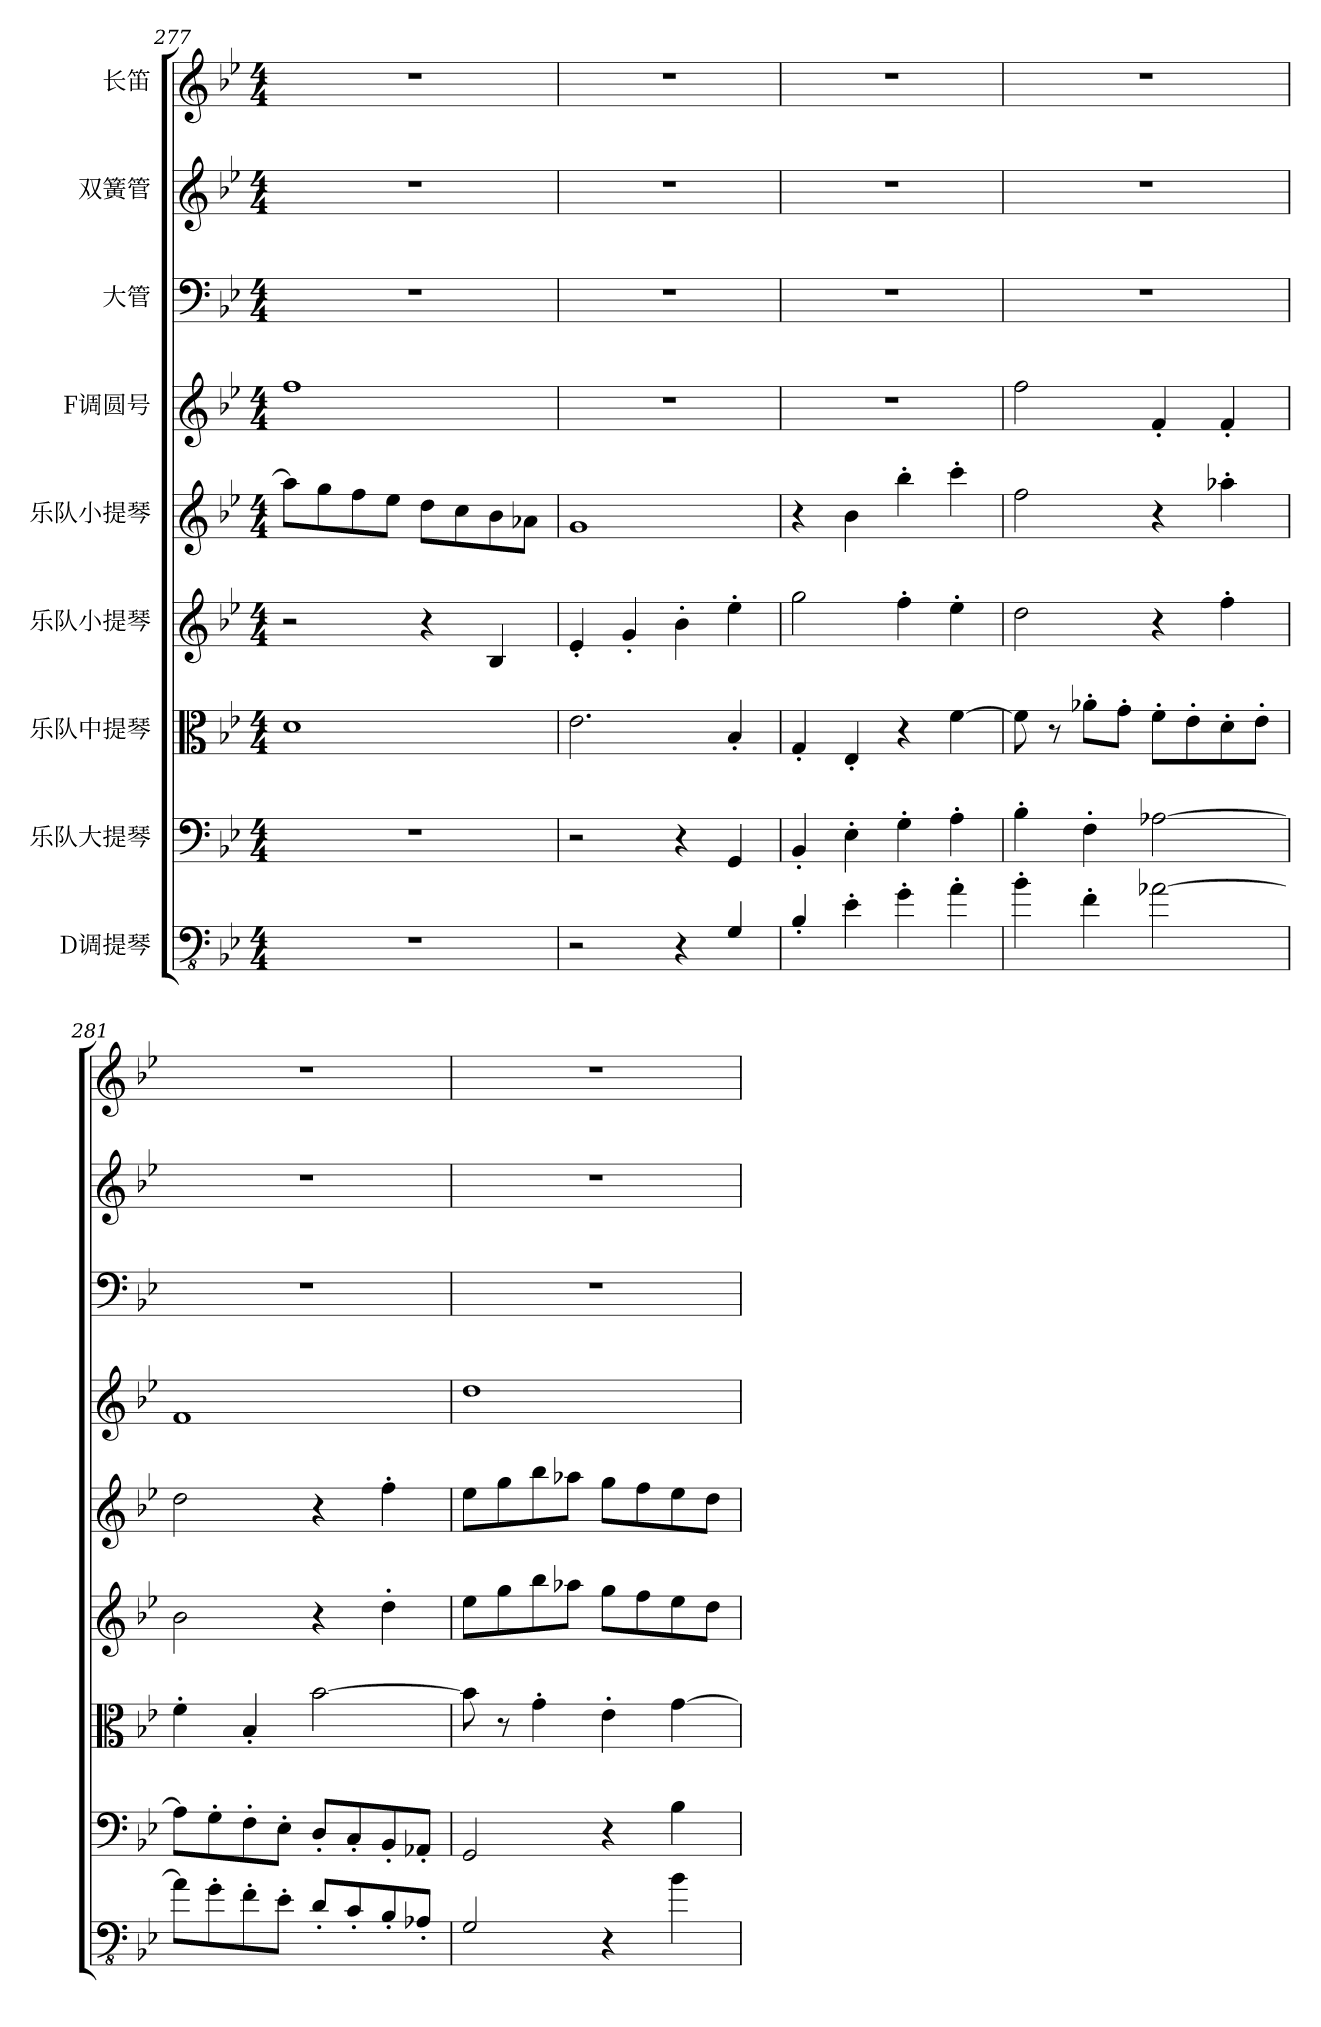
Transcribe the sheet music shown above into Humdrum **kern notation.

**kern	**kern	**kern	**kern	**kern	**kern	**kern	**kern	**kern
*part9	*part8	*part7	*part6	*part5	*part4	*part3	*part2	*part1
*staff9	*staff8	*staff7	*staff6	*staff5	*staff4	*staff3	*staff2	*staff1
*I"D调提琴	*I"乐队大提琴	*I"乐队中提琴	*I"乐队小提琴	*I"乐队小提琴	*I"F调圆号	*I"大管	*I"双簧管	*I"长笛
*clefFv4	*clefF4	*clefC3	*clefG2	*clefG2	*clefG2	*clefF4	*clefG2	*clefG2
*ITrd7c12	*	*	*	*	*ITrd4c7	*	*	*
*k[b-e-]	*k[b-e-]	*k[b-e-]	*k[b-e-]	*k[b-e-]	*k[b-e-a-]	*k[b-e-]	*k[b-e-]	*k[b-e-]
*M4/4	*M4/4	*M4/4	*M4/4	*M4/4	*M4/4	*M4/4	*M4/4	*M4/4
=277	=277	=277	=277	=277	=277	=277	=277	=277
1r	1r	1d	2r	8aa-\L]	1b-	1r	1r	1r
.	.	.	.	8gg\	.	.	.	.
.	.	.	.	8ff\	.	.	.	.
.	.	.	.	8ee-\J	.	.	.	.
.	.	.	4r	8dd\L	.	.	.	.
.	.	.	.	8cc\	.	.	.	.
.	.	.	4B-/	8b-\	.	.	.	.
.	.	.	.	8a-X\J	.	.	.	.
=278	=278	=278	=278	=278	=278	=278	=278	=278
2r	2r	2.e-\	4e-'/	1g	1r	1r	1r	1r
.	.	.	4g'/	.	.	.	.	.
4r	4r	.	4b-'\	.	.	.	.	.
4GGG/	4GG/	4B-'/	4ee-'\	.	.	.	.	.
=279	=279	=279	=279	=279	=279	=279	=279	=279
4BBB-'/	4BB-'/	4G'/	2gg\	4r	1r	1r	1r	1r
4EE-'\	4E-'\	4E-'/	.	4b-\	.	.	.	.
4GG'\	4G'\	4r	4ff'\	4bb-'\	.	.	.	.
4AA'\	4A'\	[4f\	4ee-'\	4ccc'\	.	.	.	.
=280	=280	=280	=280	=280	=280	=280	=280	=280
4BB-'\	4B-'\	8f\]	2dd\	2ff\	2b-\	1r	1r	1r
.	.	8r	.	.	.	.	.	.
4FF'\	4F'\	8a-X'\L	.	.	.	.	.	.
.	.	8g'\J	.	.	.	.	.	.
[2AA-X\	[2A-X\	8f'\L	4r	4r	4B-'/	.	.	.
.	.	8e-'\	.	.	.	.	.	.
.	.	8d'\	4ff'\	4aa-X'\	4B-'/	.	.	.
.	.	8e-'\J	.	.	.	.	.	.
!!LO:PB:g=z
=281	=281	=281	=281	=281	=281	=281	=281	=281
8AA-\L]	8A-\L]	4f'\	2b-\	2dd\	1B-	1r	1r	1r
8GG'\	8G'\	.	.	.	.	.	.	.
8FF'\	8F'\	4B-'/	.	.	.	.	.	.
8EE-'\J	8E-'\J	.	.	.	.	.	.	.
8DD'/L	8D'/L	[2b-\	4r	4r	.	.	.	.
8CC'/	8C'/	.	.	.	.	.	.	.
8BBB-'/	8BB-'/	.	4dd'\	4ff'\	.	.	.	.
8AAA-X'/J	8AA-X'/J	.	.	.	.	.	.	.
=282	=282	=282	=282	=282	=282	=282	=282	=282
2GGG/	2GG/	8b-\]	8ee-\L	8ee-\L	1g	1r	1r	1r
.	.	8r	8gg\	8gg\	.	.	.	.
.	.	4g'\	8bb-\	8bb-\	.	.	.	.
.	.	.	8aa-X\J	8aa-X\J	.	.	.	.
4r	4r	4e-'\	8gg\L	8gg\L	.	.	.	.
.	.	.	8ff\	8ff\	.	.	.	.
4BB-\	4B-\	[4g\	8ee-\	8ee-\	.	.	.	.
.	.	.	8dd\J	8dd\J	.	.	.	.
=	=	=	=	=	=	=	=	=
*-	*-	*-	*-	*-	*-	*-	*-	*-
